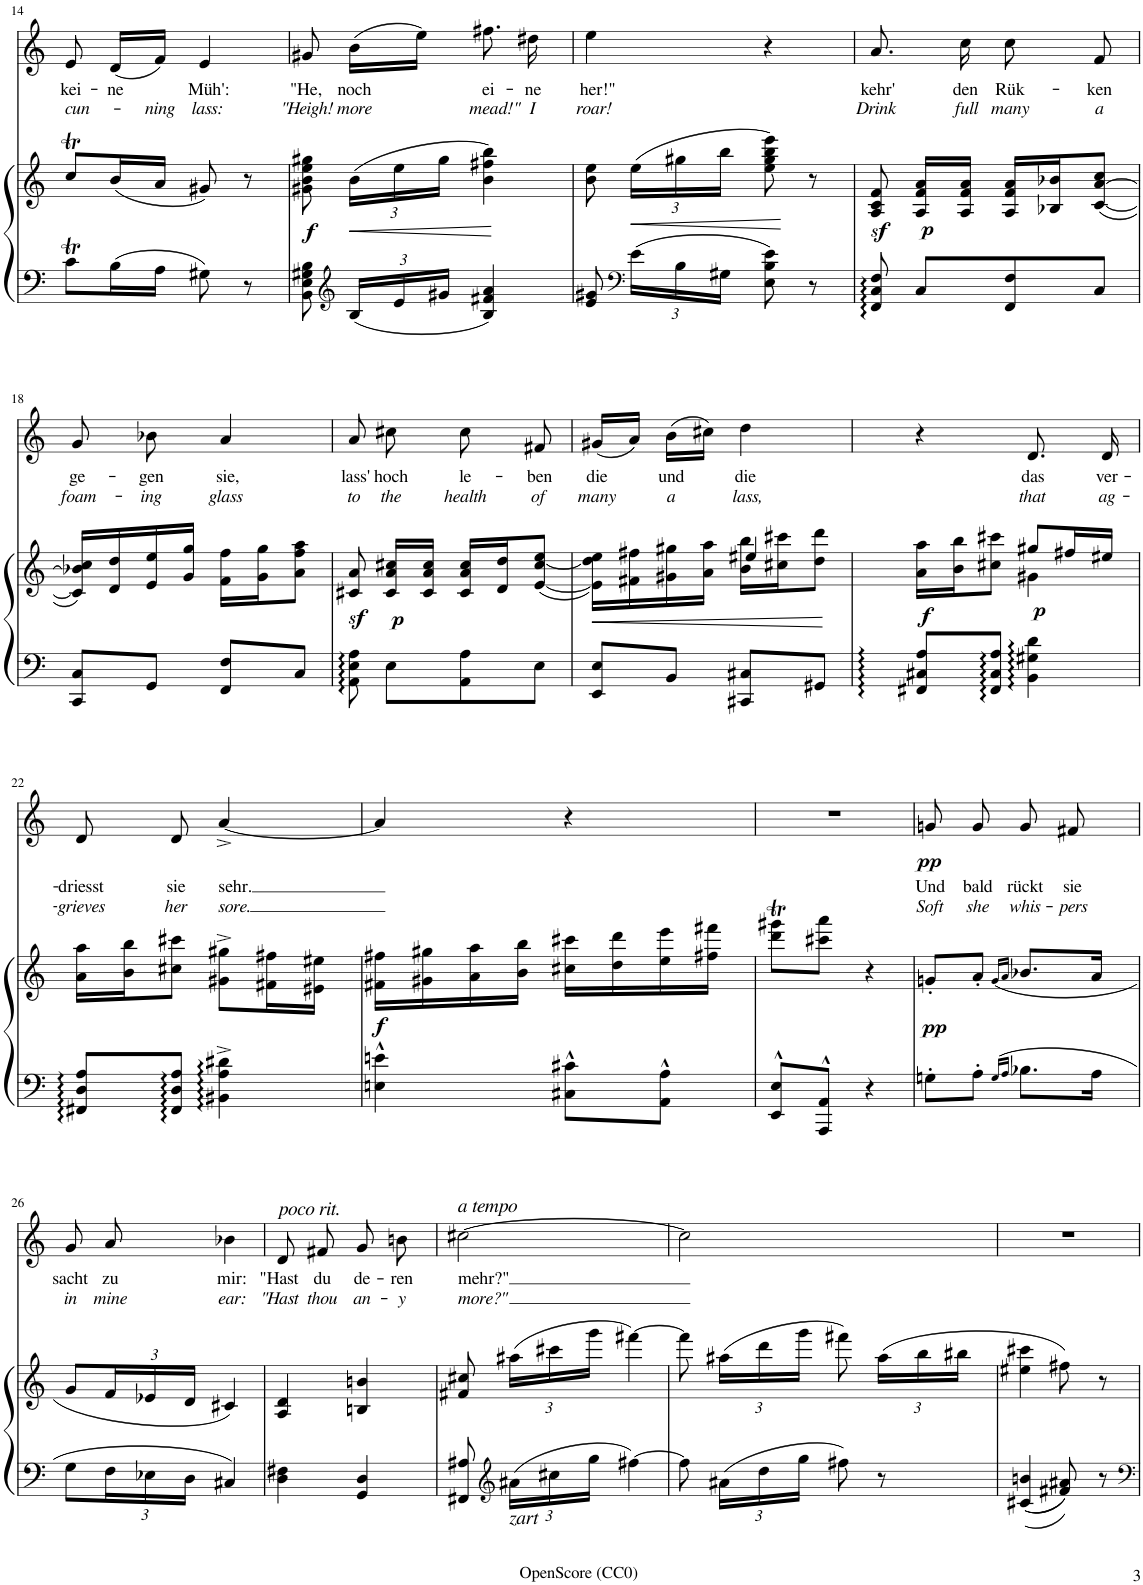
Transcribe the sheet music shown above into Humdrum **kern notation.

**kern	**kern	**dynam	**kern	**text	**text	**dynam
*part2	*part2	*part2	*part1	*part1	*part1	*part1
*staff3	*staff2	*staff2/3	*staff1	*staff1	*staff1	*staff1
*I"Piano	*	*	*I"Voice	*	*	*
*I'Pno	*	*	*	*	*	*
!!LO:PB:g=z
*clefF4	*clefG2	*	*clefG2	*	*	*
*k[]	*k[]	*	*k[]	*	*	*
*M4/8	*M4/8	*	*M4/8	*	*	*
=14	=14	=14	=14	=14	=14	=14
!	!	!	!	!LO:LY:b	!LO:LY:b	!
8cT\L	8ccT/L	.	8e/	kei-	cun-	.
!	!	!	!	!LO:LY:b	!	!
16B\L	(16b/L	.	(16d/LL	-ne	.	.
!	!	!	!	!	!LO:LY:b	!
16A\JJ	16a/JJ	.	16f/JJ)	.	-ning	.
!	!	!	!	!LO:LY:b	!LO:LY:b	!
8G#X\	8g#X/)	.	4e/	Müh':	lass:	.
8r	8r	.	.	.	.	.
=15	=15	=15	=15	=15	=15	=15
!	!	!LO:DY:b	!	!LO:LY:b	!LO:LY:b	!
8BB\ 8E\ 8G#X\ 8B\	8g#X\ 8b\ 8ee\ 8gg#X\	f	8g#X/	"He,	"Heigh!	.
*clefG2	*	*	*	*	*	*
*Xbrackettup	*Xbrackettup	*	*	*	*	*
!	!	!LO:HP:b	!	!LO:LY:b	!LO:LY:b	!
24B/LL	(24b\LL	<	(16b\LL	noch	more	.
24e/	24ee\	.	.	.	.	.
.	.	.	16ee\JJ)	.	.	.
24g#X/JJ	24gg#\JJ	.	.	.	.	.
!	!	!	!	!LO:LY:b	!LO:LY:b	!
4B/ 4f#X/ 4a/	4b\ 4ff#X\ 4bb\)	[	8.ff#X\	ei-	mead!"	.
!	!	!	!	!LO:LY:b	!LO:LY:b	!
.	.	.	16dd#X\	-ne	I	.
=16	=16	=16	=16	=16	=16	=16
!	!	!	!	!LO:LY:b	!LO:LY:b	!
8e/ 8g#X/	8b\ 8ee\	.	4ee\	her!"	roar!	.
*clefF4	*	*	*	*	*	*
!	!	!LO:HP:b	!	!	!	!
24e\LL	(24ee\LL	<	.	.	.	.
24B\	24gg#X\	.	.	.	.	.
24G#X\JJ	24bb\JJ	.	.	.	.	.
8E\ 8B\ 8e\	8ee\ 8gg#\ 8bb\ 8eee\)	[	4r	.	.	.
8r	8r	.	.	.	.	.
=17	=17	=17	=17	=17	=17	=17
!	!	!	!	!LO:LY:b	!LO:LY:b	!
8FF/ 8C/ 8F/	8A/z< 8c/z< 8f/z<	.	8.a/	kehr'	Drink	.
!	!	!LO:DY:b	!	!	!	!
8C/L	16A/ 16f/ 16a/LL	p	.	.	.	.
!	!	!	!	!LO:LY:b	!LO:LY:b	!
.	16A/ 16f/ 16a/JJ	.	16cc\	den	full	.
!	!	!	!	!LO:LY:b	!LO:LY:b	!
8FF/ 8F/	16A/ 16f/ 16a/LL	.	8cc\	Rük-	many	.
.	16B-X/ 16b-X/J	.	.	.	.	.
!	!	!	!	!LO:LY:b	!LO:LY:b	!
8C/J	([8c/ 8a/ [8cc/J	.	8f/	-ken	a	.
!!LO:LB:g=z
=18	=18	=18	=18	=18	=18	=18
!	!	!	!	!LO:LY:b	!LO:LY:b	!
8CC/ 8C/L	16c/] 16b-X/ 16cc/]LL)	.	8g/	ge-	foam-	.
.	16d/ 16dd/	.	.	.	.	.
!	!	!	!	!LO:LY:b	!LO:LY:b	!
8GG/J	16e/ 16ee/	.	8b-X\	-gen	-ing	.
.	16g/ 16gg/JJ	.	.	.	.	.
!	!	!	!	!LO:LY:b	!LO:LY:b	!
8FF/ 8F/L	16f\ 16ff\LL	.	4a/	sie,	glass	.
.	16g\ 16gg\J	.	.	.	.	.
8C/J	8a\ 8ff\ 8aa\J	.	.	.	.	.
=19	=19	=19	=19	=19	=19	=19
!	!	!	!	!LO:LY:b	!LO:LY:b	!
8AA\ 8E\ 8A\	8c#X/z< 8a/z<	.	8a/	lass'	to	.
!	!	!LO:DY:b	!	!LO:LY:b	!LO:LY:b	!
8E\L	16c#/ 16a/ 16cc#X/LL	p	8cc#X\	hoch	the	.
.	16c#/ 16a/ 16cc#/JJ	.	.	.	.	.
!	!	!	!	!LO:LY:b	!LO:LY:b	!
8AA\ 8A\	16c#/ 16a/ 16cc#/LL	.	8cc#\	le-	health	.
.	16d/ 16dd/J	.	.	.	.	.
!	!	!	!	!LO:LY:b	!LO:LY:b	!
8E\J	([8e/ 8cc#/ [8ee/J	.	8f#X/	-ben	of	.
=20	=20	=20	=20	=20	=20	=20
!	!	!LO:HP:b	!	!LO:LY:b	!LO:LY:b	!
*	*^	*	*	*	*	*
8EE/ 8E/L	4ryy	16e\] 16dd\ 16ee\]LL)	<	(16g#X/LL	die	many	.
.	.	16f#X\ 16ff#X\	.	16a/JJ)	.	.	.
!	!	!	!	!	!LO:LY:b	!LO:LY:b	!
8BB/J	.	16g#X\ 16gg#X\	.	(16b\LL	und	a	.
.	.	16a\ 16aa\JJ	.	16cc#X\JJ)	.	.	.
!	!	!	!	!	!LO:LY:b	!LO:LY:b	!
8CC#X/ 8C#X/L	4ee#X/	16b\ 16bb\LL	.	4dd\	die	lass,	.
.	.	16cc#X\ 16ccc#X\J	.	.	.	.	.
8GG#X/J	.	8dd\ 8ddd\J	[	.	.	.	.
=21	=21	=21	=21	=21	=21	=21	=21
!	!	!	!LO:DY:b	!	!	!	!
8FF#X/ 8C#X/ 8A/L	4ryy	16a\ 16aa\LL	f	4r	.	.	.
.	.	16b\ 16bb\J	.	.	.	.	.
8FF#/ 8C#/ 8A/J	.	8cc#X\ 8ccc#X\J	.	.	.	.	.
!	!	!	!LO:DY:b	!	!LO:LY:b	!LO:LY:b	!
4BB\ 4G#X\ 4d\	8gg#X/L	4g#X\	p	8.d/	das	that	.
.	16ff#X/L	.	.	.	.	.	.
!	!	!	!	!	!LO:LY:b	!LO:LY:b	!
.	16ee#X/JJ	.	.	16d/	ver-	ag-	.
*	*v	*v	*	*	*	*	*
!!LO:LB:g=z
=22	=22	=22	=22	=22	=22	=22
!	!	!	!	!LO:LY:b	!LO:LY:b	!
8FF#X/ 8D/ 8A/L	16a\ 16aa\LL	.	8d/	-driesst	-grieves	.
.	16b\ 16bb\J	.	.	.	.	.
!	!	!	!	!LO:LY:b	!LO:LY:b	!
8FF#/ 8D/ 8A/J	8cc#X\ 8ccc#X\J	.	8d/	sie	her	.
!	!	!	!	!LO:LY:b	!LO:LY:b	!
4BB#X\^ 4A\^ 4d#X\^	8g#X\^ 8gg#X\^L	.	[4a^/	sehr.	sore.	.
.	16f#X\ 16ff#X\L	.	.	.	.	.
.	16e#X\ 16ee#X\JJ	.	.	.	.	.
=23	=23	=23	=23	=23	=23	=23
!	!	!LO:DY:b	!	!	!	!
4En\^^ 4en\^^	16f#X\ 16ff#X\LL	f	4a/]	.	.	.
.	16g#X\ 16gg#X\	.	.	.	.	.
.	16a\ 16aa\	.	.	.	.	.
.	16b\ 16bb\JJ	.	.	.	.	.
8C#X\^^ 8c#X\^^L	16cc#X\ 16ccc#X\LL	.	4r	.	.	.
.	16dd\ 16ddd\	.	.	.	.	.
8AA\^^ 8A\^^J	16ee\ 16eee\	.	.	.	.	.
.	16ff#X\ 16fff#X\JJ	.	.	.	.	.
=24	=24	=24	=24	=24	=24	=24
8EE/^^ 8E/^^L	8ddd\T 8ggg#X\TL	.	2r	.	.	.
8AAA/^^ 8AA/^^J	8ccc#X\ 8aaa\J	.	.	.	.	.
4r	4r	.	.	.	.	.
=25	=25	=25	=25	=25	=25	=25
!	!	!LO:DY:b	!	!LO:LY:b	!LO:LY:b	!LO:DY:b
8Gn'\L	8gn'/L	pp	8gn/	Und	Soft	pp
!	!	!	!	!LO:LY:b	!LO:LY:b	!
8A'\J	8a'/J	.	8g/	bald	she	.
16qG/LL	(16qg/LL	.	.	.	.	.
16qA/JJ	16qa/JJ	.	.	.	.	.
!	!	!	!	!LO:LY:b	!LO:LY:b	!
8.B-X\L	8.b-X/L	.	8g/	rückt	whis-	.
!	!	!	!	!LO:LY:b	!LO:LY:b	!
.	.	.	8f#X/	sie	-pers	.
16A\Jk	16a/Jk	.	.	.	.	.
!!LO:LB:g=z
=26	=26	=26	=26	=26	=26	=26
!	!	!	!	!LO:LY:b	!LO:LY:b	!
8G\L	8g/L	.	8g/	sacht	in	.
!	!	!	!	!LO:LY:b	!LO:LY:b	!
24F\L	24f/L	.	8a/	zu	mine	.
24E-X\	24e-X/	.	.	.	.	.
24D\JJ	24d/JJ	.	.	.	.	.
!	!	!	!	!LO:LY:b	!LO:LY:b	!
4C#X/	4c#X/)	.	4b-X\	mir:	ear:	.
=27	=27	=27	=27	=27	=27	=27
!	!	!	!LO:TX:a:i:t=poco rit.	!	!	!
!	!	!	!	!LO:LY:b	!LO:LY:b	!
4D\ 4F#X\	4A/ 4d/	.	8d/	"Hast	"Hast	.
!	!	!	!	!LO:LY:b	!LO:LY:b	!
.	.	.	8f#X/	du	thou	.
!	!	!	!	!LO:LY:b	!LO:LY:b	!
4GG/ 4D/	4Bn/ 4bn/	.	8g/	de-	an-	.
!	!	!	!	!LO:LY:b	!LO:LY:b	!
.	.	.	8bn\	-ren	-y	.
=28	=28	=28	=28	=28	=28	=28
!	!	!	!LO:TX:a:i:t=a tempo	!	!	!
!	!	!	!	!LO:LY:b	!LO:LY:b	!
8FF#X/ 8A#X/	8f#X/ 8cc#X/	.	[2cc#X\	mehr?"	more?"	.
*clefG2	*	*	*	*	*	*
!LO:TX:b:i:t=zart	!	!	!	!	!	!
24a#X\LL	(24aa#X\LL	.	.	.	.	.
24cc#X\	24ccc#X\	.	.	.	.	.
24gg\JJ	24ggg\JJ	.	.	.	.	.
[4ff#X\	[4fff#X\)	.	.	.	.	.
=29	=29	=29	=29	=29	=29	=29
8ff#\]	8fff#\]	.	2cc#\]	.	.	.
24a#X\LL	(24aa#X\LL	.	.	.	.	.
24dd\	24ddd\	.	.	.	.	.
24gg\JJ	24ggg\JJ	.	.	.	.	.
8ff#X\	8fff#X\)	.	.	.	.	.
8r	(24aa#\LL	.	.	.	.	.
.	24bb\	.	.	.	.	.
.	24bb#X\JJ	.	.	.	.	.
=30	=30	=30	=30	=30	=30	=30
4c#X/ 4bn/	4ee#X\ 4ccc#X\	.	2r	.	.	.
8f#X/ 8a#X/	8ff#X\)	.	.	.	.	.
8r	8r	.	.	.	.	.
=	=	=	=	=	=	=
*-	*-	*-	*-	*-	*-	*-
